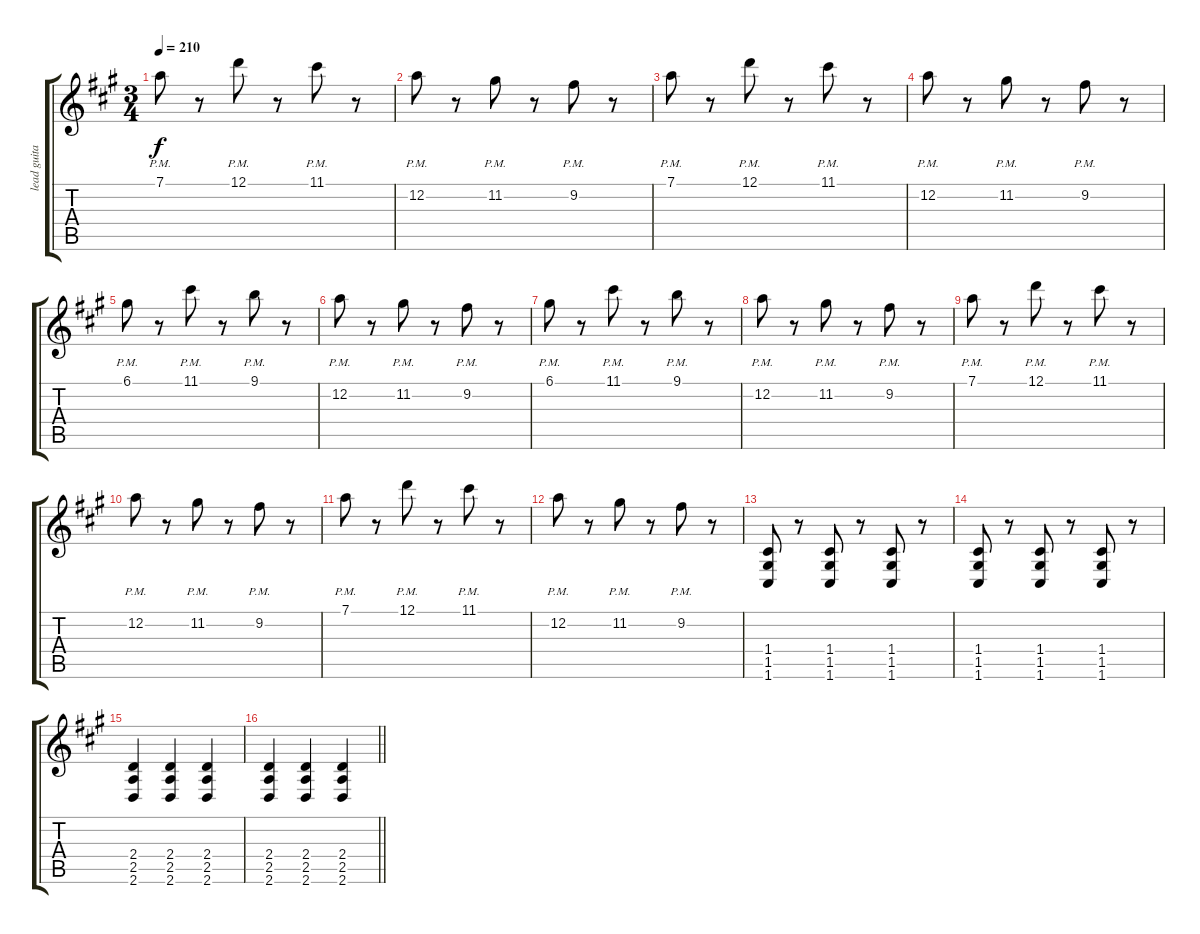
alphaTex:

\track ("lead guitar 2" "lead guita") {instrument distortionguitar}
\staff {score tabs}
\tuning (D4 A3 F3 C3 G2 C2) {hide}
\ts (3 4)
\tempo 210
\clef g2
\ks a
7.1{pm}.8{dy f} r.8 12.1{pm}.8 r.8 11.1{pm}.8 r.8 |
12.2{pm}.8 r.8 11.2{pm}.8 r.8 9.2{pm}.8 r.8 |
7.1{pm}.8 r.8 12.1{pm}.8 r.8 11.1{pm}.8 r.8 |
12.2{pm}.8 r.8 11.2{pm}.8 r.8 9.2{pm}.8 r.8 |
6.1{pm}.8 r.8 11.1{pm}.8 r.8 9.1{pm}.8 r.8 |
12.2{pm}.8 r.8 11.2{pm}.8 r.8 9.2{pm}.8 r.8 |
6.1{pm}.8 r.8 11.1{pm}.8 r.8 9.1{pm}.8 r.8 |
12.2{pm}.8 r.8 11.2{pm}.8 r.8 9.2{pm}.8 r.8 |
7.1{pm}.8 r.8 12.1{pm}.8 r.8 11.1{pm}.8 r.8 |
12.2{pm}.8 r.8 11.2{pm}.8 r.8 9.2{pm}.8 r.8 |
7.1{pm}.8 r.8 12.1{pm}.8 r.8 11.1{pm}.8 r.8 |
12.2{pm}.8 r.8 11.2{pm}.8 r.8 9.2{pm}.8 r.8 |
(1.4 1.5 1.6).8 r.8 (1.4 1.5 1.6).8 r.8 (1.4 1.5 1.6).8 r.8 |
(1.4 1.5 1.6).8 r.8 (1.4 1.5 1.6).8 r.8 (1.4 1.5 1.6).8 r.8 |
(2.4 2.5 2.6).4 (2.4 2.5 2.6).4 (2.4 2.5 2.6).4 |
\barLineRight lightlight
(2.4 2.5 2.6).4 (2.4 2.5 2.6).4 (2.4 2.5 2.6).4
